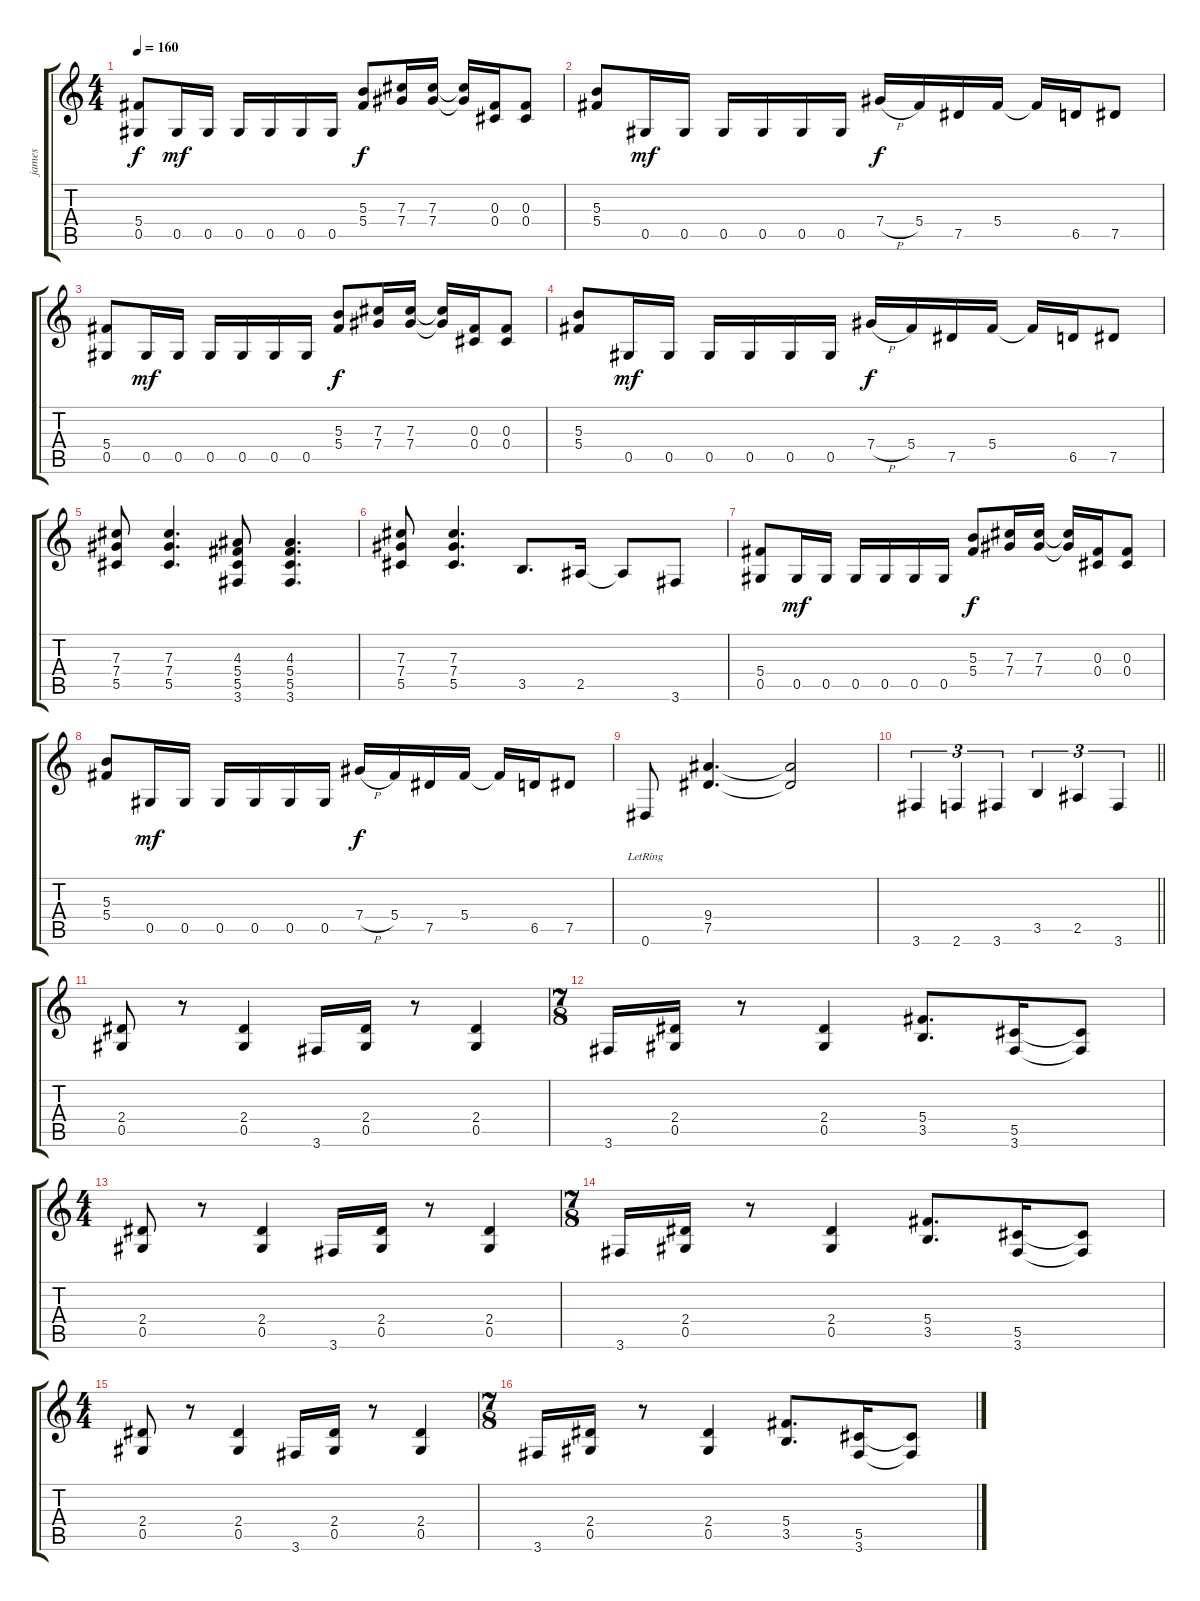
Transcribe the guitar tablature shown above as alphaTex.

\track ("james" "james") {instrument distortionguitar}
\staff {score tabs}
\tuning (Eb4 Bb3 Gb3 Db3 Ab2 Eb2) {hide}
\ts (4 4)
\tempo 160
\clef g2
\ks c
(5.4 0.5).8{dy f} 0.5.16{dy mf} 0.5.16 0.5.16 0.5.16 0.5.16 0.5.16 (5.3 5.4).8{dy f} (7.3 7.4).16 (7.3 7.4).16 (7.3{t} 7.4{t}).16 (0.3 0.4).16 (0.3 0.4).8 |
(5.3 5.4).8 0.5.16{dy mf} 0.5.16 0.5.16 0.5.16 0.5.16 0.5.16 7.4{h}.16{dy f} 5.4.16 7.5.16 5.4.16 5.4{t}.16 6.5.16 7.5.8 |
(5.4 0.5).8 0.5.16{dy mf} 0.5.16 0.5.16 0.5.16 0.5.16 0.5.16 (5.3 5.4).8{dy f} (7.3 7.4).16 (7.3 7.4).16 (7.3{t} 7.4{t}).16 (0.3 0.4).16 (0.3 0.4).8 |
(5.3 5.4).8 0.5.16{dy mf} 0.5.16 0.5.16 0.5.16 0.5.16 0.5.16 7.4{h}.16{dy f} 5.4.16 7.5.16 5.4.16 5.4{t}.16 6.5.16 7.5.8 |
(7.3 7.4 5.5).8 (7.3 7.4 5.5).4{d} (4.3 5.4 5.5 3.6).8 (4.3 5.4 5.5 3.6).4{d} |
(7.3 7.4 5.5).8 (7.3 7.4 5.5).4{d} 3.5.8{d} 2.5.16 2.5{t}.8 3.6.8 |
(5.4 0.5).8 0.5.16{dy mf} 0.5.16 0.5.16 0.5.16 0.5.16 0.5.16 (5.3 5.4).8{dy f} (7.3 7.4).16 (7.3 7.4).16 (7.3{t} 7.4{t}).16 (0.3 0.4).16 (0.3 0.4).8 |
(5.3 5.4).8 0.5.16{dy mf} 0.5.16 0.5.16 0.5.16 0.5.16 0.5.16 7.4{h}.16{dy f} 5.4.16 7.5.16 5.4.16 5.4{t}.16 6.5.16 7.5.8 |
0.6{lr}.8 (9.4 7.5).4{d} (9.4{t} 7.5{t}).2 |
\barLineRight lightlight
3.6.4{tu (3 2)} 2.6.4{tu (3 2)} 3.6.4{tu (3 2)} 3.5.4{tu (3 2)} 2.5.4{tu (3 2)} 3.6.4{tu (3 2)} |
(2.4 0.5).8 r.8 (2.4 0.5).4 3.6.16 (2.4 0.5).16 r.8 (2.4 0.5).4 |
\ts (7 8)
3.6.16 (2.4 0.5).16 r.8 (2.4 0.5).4 (5.4 3.5).8{d} (5.5 3.6).16 (5.5{t} 3.6{t}).8 |
\ts (4 4)
(2.4 0.5).8 r.8 (2.4 0.5).4 3.6.16 (2.4 0.5).16 r.8 (2.4 0.5).4 |
\ts (7 8)
3.6.16 (2.4 0.5).16 r.8 (2.4 0.5).4 (5.4 3.5).8{d} (5.5 3.6).16 (5.5{t} 3.6{t}).8 |
\ts (4 4)
(2.4 0.5).8 r.8 (2.4 0.5).4 3.6.16 (2.4 0.5).16 r.8 (2.4 0.5).4 |
\ts (7 8)
3.6.16 (2.4 0.5).16 r.8 (2.4 0.5).4 (5.4 3.5).8{d} (5.5 3.6).16 (5.5{t} 3.6{t}).8
